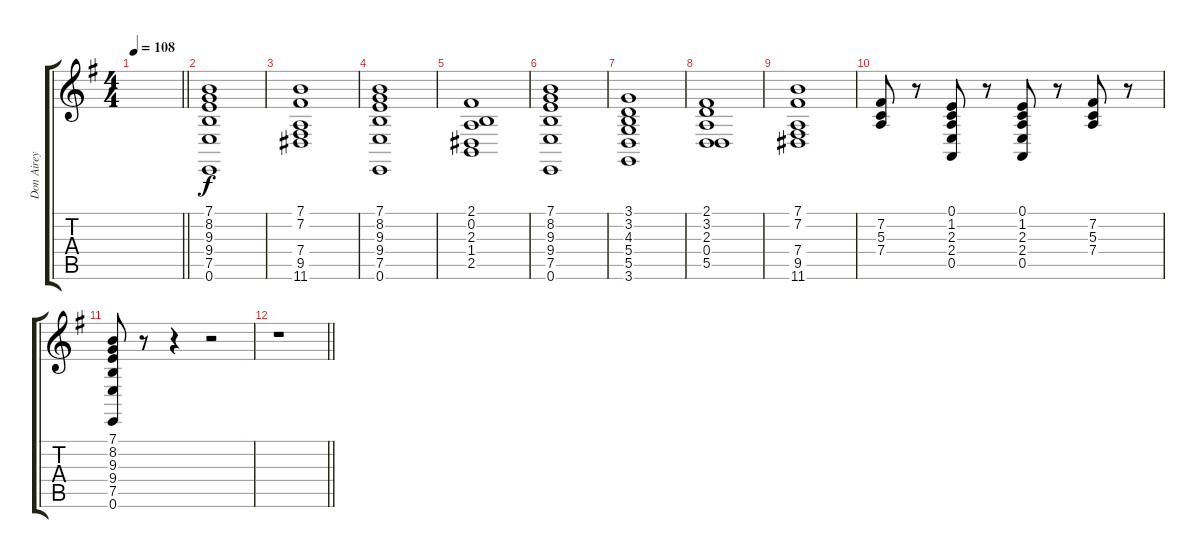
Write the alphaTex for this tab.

\track ("Don Airey Synth" "Don Airey ") {instrument synthstrings1}
\staff {score tabs}
\tuning (E4 B3 G3 D3 A2 E2) {hide}
\ts (4 4)
\tempo 108
\clef g2
\barLineRight lightlight
\ks g
|
(7.1 8.2 9.3 9.4 7.5 0.6).1 |
(7.1 7.2 7.4 9.5 11.6).1 |
(7.1 8.2 9.3 9.4 7.5 0.6).1 |
(2.1 0.2 2.3 1.4 2.5).1 |
(7.1 8.2 9.3 9.4 7.5 0.6).1 |
(3.1 3.2 4.3 5.4 5.5 3.6).1 |
(2.1 3.2 2.3 0.4 5.5).1 |
(7.1 7.2 7.4 9.5 11.6).1 |
(7.2 5.3 7.4).8 r.8 (0.1 1.2 2.3 2.4 0.5).8 r.8 (0.1 1.2 2.3 2.4 0.5).8 r.8 (7.2 5.3 7.4).8 r.8 |
(7.1 8.2 9.3 9.4 7.5 0.6).8 r.8 r.4 r.2 |
\barLineRight lightlight
r.1
